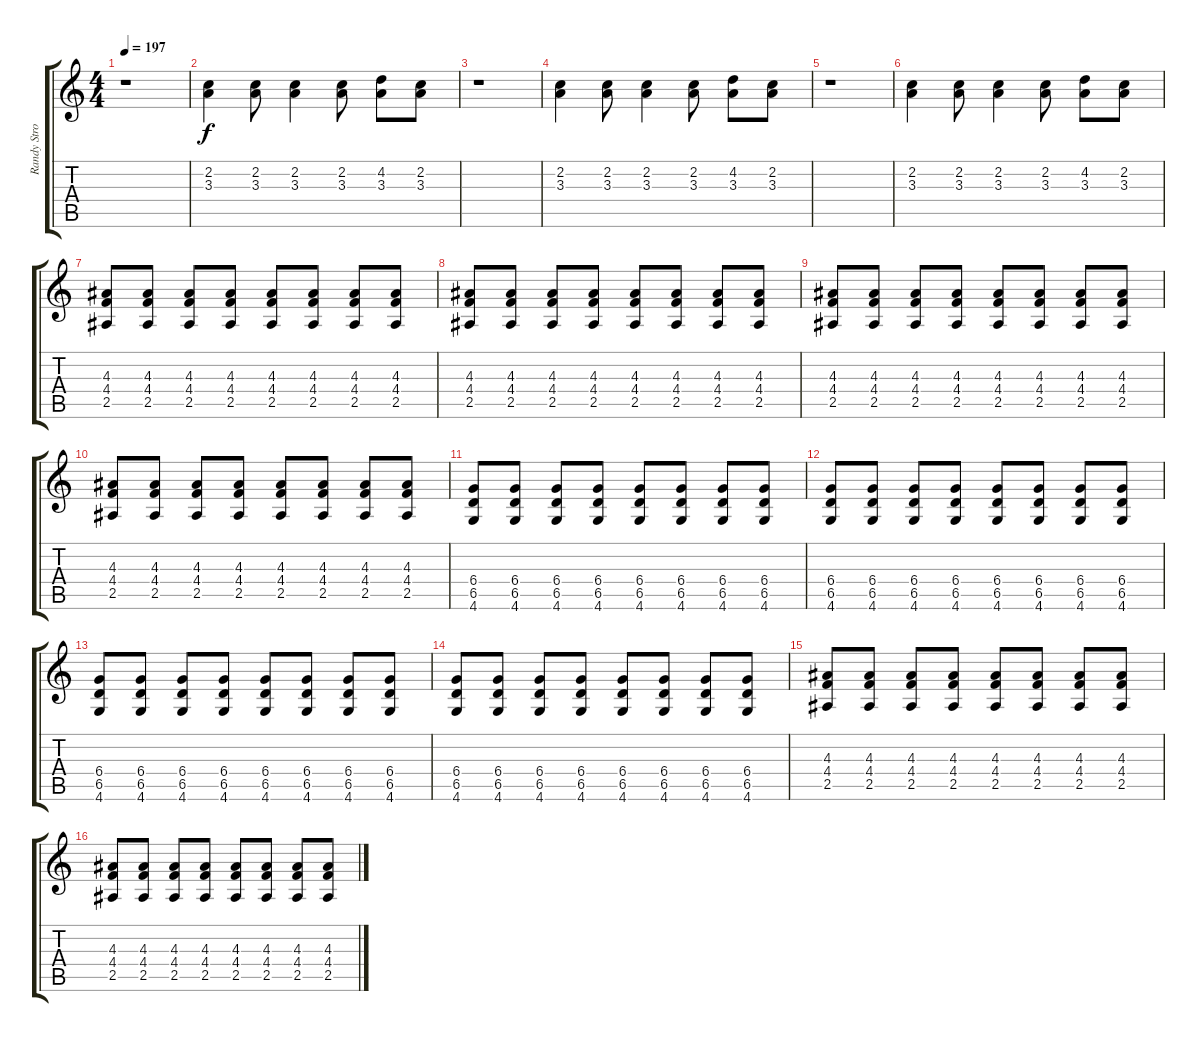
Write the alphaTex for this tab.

\track ("Randy Strohmeyer" "Randy Stro") {instrument distortionguitar}
\staff {score tabs}
\tuning (Eb4 Bb3 Gb3 Db3 Ab2 Eb2) {hide}
\ts (4 4)
\tempo 197
\clef g2
\ks c
r.1{dy f} |
(2.2 3.3).4 (2.2 3.3).8 (2.2 3.3).4 (2.2 3.3).8 (4.2 3.3).8 (2.2 3.3).8 |
r.1 |
(2.2 3.3).4 (2.2 3.3).8 (2.2 3.3).4 (2.2 3.3).8 (4.2 3.3).8 (2.2 3.3).8 |
r.1 |
(2.2 3.3).4 (2.2 3.3).8 (2.2 3.3).4 (2.2 3.3).8 (4.2 3.3).8 (2.2 3.3).8 |
(4.3 4.4 2.5).8 (4.3 4.4 2.5).8 (4.3 4.4 2.5).8 (4.3 4.4 2.5).8 (4.3 4.4 2.5).8 (4.3 4.4 2.5).8 (4.3 4.4 2.5).8 (4.3 4.4 2.5).8 |
(4.3 4.4 2.5).8 (4.3 4.4 2.5).8 (4.3 4.4 2.5).8 (4.3 4.4 2.5).8 (4.3 4.4 2.5).8 (4.3 4.4 2.5).8 (4.3 4.4 2.5).8 (4.3 4.4 2.5).8 |
(4.3 4.4 2.5).8 (4.3 4.4 2.5).8 (4.3 4.4 2.5).8 (4.3 4.4 2.5).8 (4.3 4.4 2.5).8 (4.3 4.4 2.5).8 (4.3 4.4 2.5).8 (4.3 4.4 2.5).8 |
(4.3 4.4 2.5).8 (4.3 4.4 2.5).8 (4.3 4.4 2.5).8 (4.3 4.4 2.5).8 (4.3 4.4 2.5).8 (4.3 4.4 2.5).8 (4.3 4.4 2.5).8 (4.3 4.4 2.5).8 |
(6.4 6.5 4.6).8 (6.4 6.5 4.6).8 (6.4 6.5 4.6).8 (6.4 6.5 4.6).8 (6.4 6.5 4.6).8 (6.4 6.5 4.6).8 (6.4 6.5 4.6).8 (6.4 6.5 4.6).8 |
(6.4 6.5 4.6).8 (6.4 6.5 4.6).8 (6.4 6.5 4.6).8 (6.4 6.5 4.6).8 (6.4 6.5 4.6).8 (6.4 6.5 4.6).8 (6.4 6.5 4.6).8 (6.4 6.5 4.6).8 |
(6.4 6.5 4.6).8 (6.4 6.5 4.6).8 (6.4 6.5 4.6).8 (6.4 6.5 4.6).8 (6.4 6.5 4.6).8 (6.4 6.5 4.6).8 (6.4 6.5 4.6).8 (6.4 6.5 4.6).8 |
(6.4 6.5 4.6).8 (6.4 6.5 4.6).8 (6.4 6.5 4.6).8 (6.4 6.5 4.6).8 (6.4 6.5 4.6).8 (6.4 6.5 4.6).8 (6.4 6.5 4.6).8 (6.4 6.5 4.6).8 |
(4.3 4.4 2.5).8 (4.3 4.4 2.5).8 (4.3 4.4 2.5).8 (4.3 4.4 2.5).8 (4.3 4.4 2.5).8 (4.3 4.4 2.5).8 (4.3 4.4 2.5).8 (4.3 4.4 2.5).8 |
(4.3 4.4 2.5).8 (4.3 4.4 2.5).8 (4.3 4.4 2.5).8 (4.3 4.4 2.5).8 (4.3 4.4 2.5).8 (4.3 4.4 2.5).8 (4.3 4.4 2.5).8 (4.3 4.4 2.5).8
